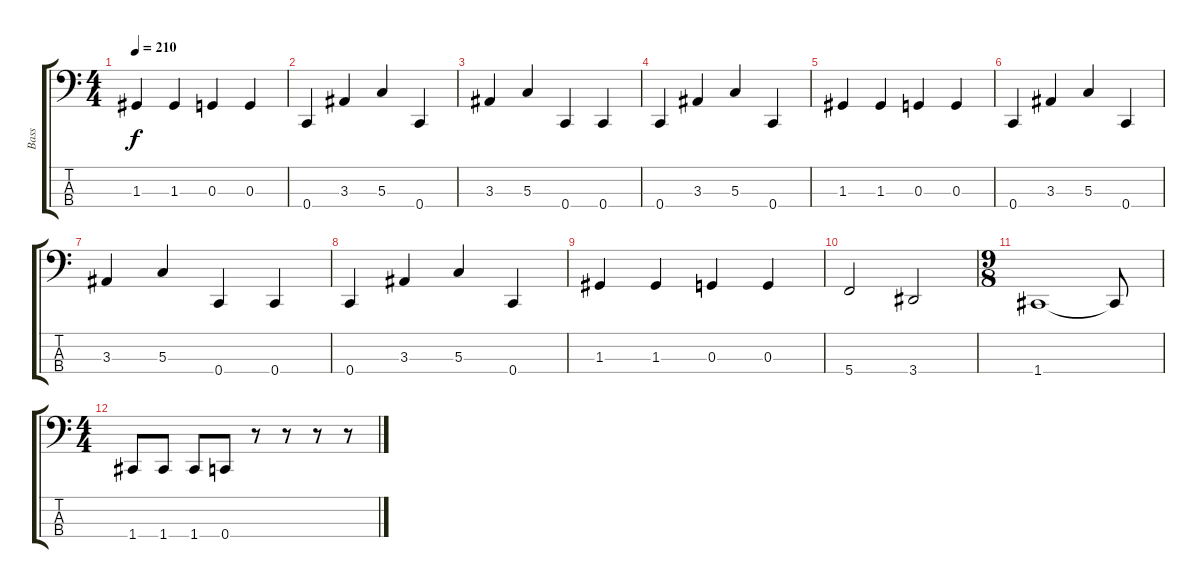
\track ("Bass" "Bass") {instrument electricbassfinger}
\staff {score tabs}
\tuning (F2 C2 G1 C1) {hide}
\ts (4 4)
\tempo 210
\clef f4
\ks c
1.3.4{dy f} 1.3.4 0.3.4 0.3.4 |
0.4.4 3.3.4 5.3.4 0.4.4 |
3.3.4 5.3.4 0.4.4 0.4.4 |
0.4.4 3.3.4 5.3.4 0.4.4 |
1.3.4 1.3.4 0.3.4 0.3.4 |
0.4.4 3.3.4 5.3.4 0.4.4 |
3.3.4 5.3.4 0.4.4 0.4.4 |
0.4.4 3.3.4 5.3.4 0.4.4 |
1.3.4 1.3.4 0.3.4 0.3.4 |
5.4.2 3.4.2 |
\ts (9 8)
1.4.1 1.4{t}.8 |
\ts (4 4)
1.4.8 1.4.8 1.4.8 0.4.8 r.8 r.8 r.8 r.8
